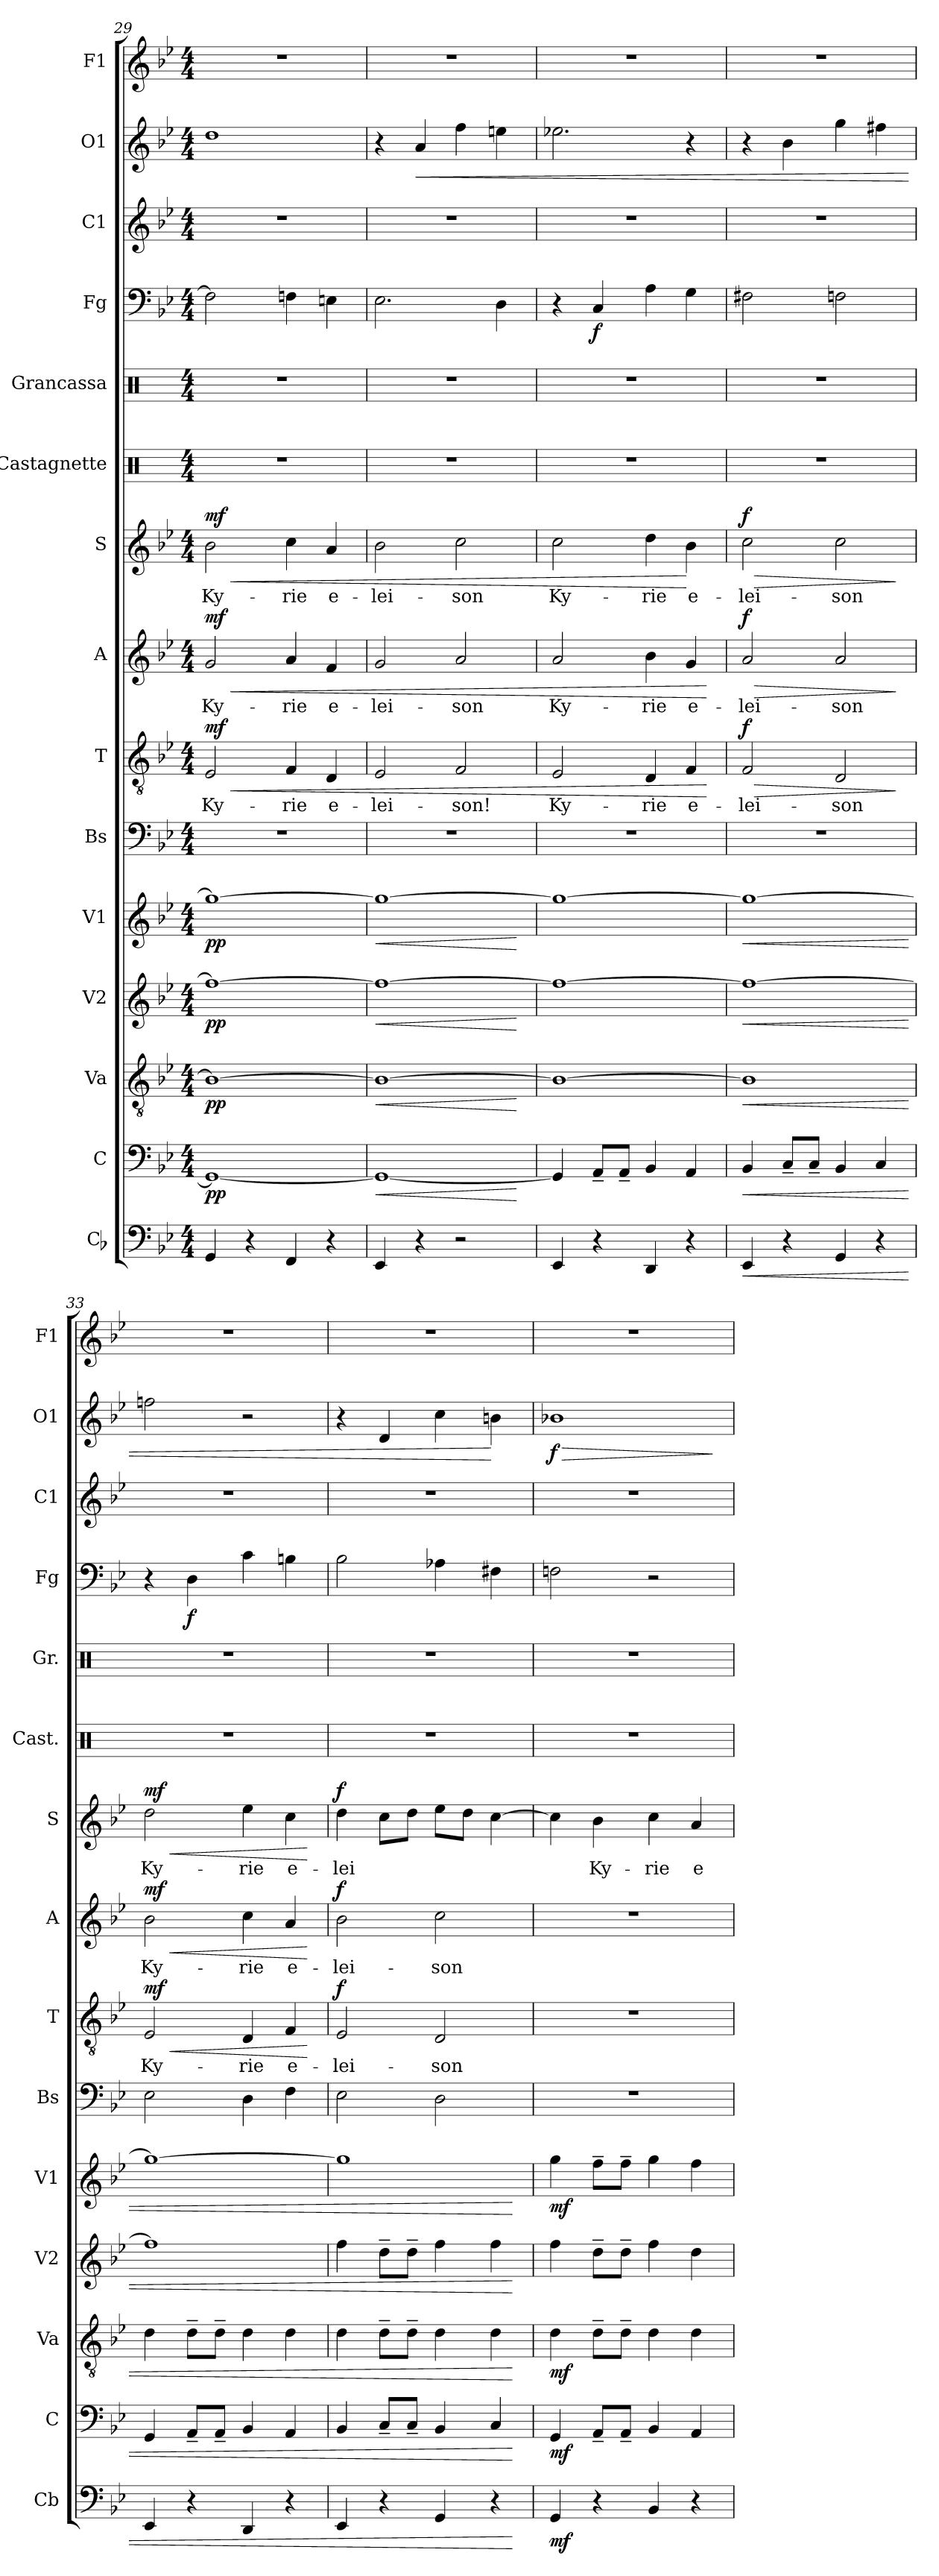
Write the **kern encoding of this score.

**kern	**dynam	**kern	**dynam	**kern	**dynam	**kern	**dynam	**kern	**dynam	**kern	**kern	**text	**dynam	**kern	**text	**dynam	**kern	**text	**dynam	**kern	**kern	**kern	**dynam	**kern	**kern	**dynam	**kern
*part15	*part15	*part14	*part14	*part13	*part13	*part12	*part12	*part11	*part11	*part10	*part9	*part9	*part9	*part8	*part8	*part8	*part7	*part7	*part7	*part6	*part5	*part4	*part4	*part3	*part2	*part2	*part1
*staff15	*staff15	*staff14	*staff14	*staff13	*staff13	*staff12	*staff12	*staff11	*staff11	*staff10	*staff9	*staff9	*staff9	*staff8	*staff8	*staff8	*staff7	*staff7	*staff7	*staff6	*staff5	*staff4	*staff4	*staff3	*staff2	*staff2	*staff1
*I"Cb	*	*I"C	*	*I"Va	*	*I"V2	*	*I"V1	*	*I"Bs	*I"T	*	*	*I"A	*	*	*I"S	*	*	*I"Castagnette	*I"Grancassa	*I"Fg	*	*I"C1	*I"O1	*	*I"F1
*I'Cb	*	*I'C	*	*I'Va	*	*I'V2	*	*I'V1	*	*I'Bs	*I'T	*	*	*I'A	*	*	*I'S	*	*	*I'Cast.	*I'Gr.	*I'Fg	*	*I'C1	*I'O1	*	*I'F1
*clefF4	*	*clefF4	*	*clefGv2	*	*clefG2	*	*clefG2	*	*clefF4	*clefGv2	*	*	*clefG2	*	*	*clefG2	*	*	*clefX	*clefX	*clefF4	*	*clefG2	*clefG2	*	*clefG2
*ITrd7c12	*	*	*	*	*	*	*	*	*	*	*	*	*	*	*	*	*	*	*	*	*	*	*	*ITrd1c2	*	*	*
*k[b-e-]	*	*k[b-e-]	*	*k[b-e-]	*	*k[b-e-]	*	*k[b-e-]	*	*k[b-e-]	*k[b-e-]	*	*	*k[b-e-]	*	*	*k[b-e-]	*	*	*k[]	*k[]	*k[b-e-]	*	*k[b-e-a-d-]	*k[b-e-]	*	*k[b-e-]
*M4/4	*	*M4/4	*	*M4/4	*	*M4/4	*	*M4/4	*	*M4/4	*M4/4	*	*	*M4/4	*	*	*M4/4	*	*	*M4/4	*M4/4	*M4/4	*	*M4/4	*M4/4	*	*M4/4
=29	=29	=29	=29	=29	=29	=29	=29	=29	=29	=29	=29	=29	=29	=29	=29	=29	=29	=29	=29	=29	=29	=29	=29	=29	=29	=29	=29
!	!	!	!LO:DY:b	!	!LO:DY:b	!	!LO:DY:b	!	!LO:DY:b	!	!	!LO:LY:b	!LO:HP:b	!	!LO:LY:b	!LO:HP:b	!	!LO:LY:b	!LO:HP:b	!	!	!	!	!	!	!	!
!	!	!	!	!	!	!	!	!	!	!	!	!	!LO:DY:n=1:b	!	!	!LO:DY:n=1:b	!	!	!LO:DY:n=1:b	!	!	!	!	!	!	!	!
4GGG/	.	1GG_	pp	1B-_	pp	1ff_	pp	1gg_	pp	1r	2E-/	Ky-	< mf	2g/	Ky-	< mf	2b-\	Ky-	< mf	1r	1r	2F#\]	.	1r	1dd	.	1r
4r	.	.	.	.	.	.	.	.	.	.	.	.	.	.	.	.	.	.	.	.	.	.	.	.	.	.	.
!	!	!	!	!	!	!	!	!	!	!	!	!LO:LY:b	!	!	!LO:LY:b	!	!	!LO:LY:b	!	!	!	!	!	!	!	!	!
4FFF/	.	.	.	.	.	.	.	.	.	.	4F/	-rie	.	4a/	-rie	.	4cc\	-rie	.	.	.	4Fn\	.	.	.	.	.
!	!	!	!	!	!	!	!	!	!	!	!	!LO:LY:b	!	!	!LO:LY:b	!	!	!LO:LY:b	!	!	!	!	!	!	!	!	!
4r	.	.	.	.	.	.	.	.	.	.	4D/	e-	.	4f/	e-	.	4a/	e-	.	.	.	4En\	.	.	.	.	.
=30	=30	=30	=30	=30	=30	=30	=30	=30	=30	=30	=30	=30	=30	=30	=30	=30	=30	=30	=30	=30	=30	=30	=30	=30	=30	=30	=30
!	!	!	!LO:HP:b	!	!LO:HP:b	!	!LO:HP:b	!	!LO:HP:b	!	!	!LO:LY:b	!	!	!LO:LY:b	!	!	!LO:LY:b	!	!	!	!	!	!	!	!	!
4EEE-/	.	1GG_	<	1B-_	<	1ff_	<	1gg_	<	1r	2E-/	-lei-	.	2g/	-lei-	.	2b-\	-lei-	.	1r	1r	2.E-\	.	1r	4r	.	1r
!	!	!	!	!	!	!	!	!	!	!	!	!	!	!	!	!	!	!	!	!	!	!	!	!	!	!LO:HP:b	!
4r	.	.	.	.	.	.	.	.	.	.	.	.	.	.	.	.	.	.	.	.	.	.	.	.	4a/	<	.
!	!	!	!	!	!	!	!	!	!	!	!	!LO:LY:b	!	!	!LO:LY:b	!	!	!LO:LY:b	!	!	!	!	!	!	!	!	!
2r	.	.	.	.	.	.	.	.	.	.	2F/	-son!	.	2a/	-son	.	2cc\	-son	.	.	.	.	.	.	4ff\	.	.
.	.	.	.	.	.	.	.	.	.	.	.	.	.	.	.	.	.	.	.	.	.	4D\	.	.	4een\	.	.
.	.	.	[	.	[	.	[	.	[	.	.	.	.	.	.	.	.	.	.	.	.	.	.	.	.	.	.
!!LO:PB:g=z
=31	=31	=31	=31	=31	=31	=31	=31	=31	=31	=31	=31	=31	=31	=31	=31	=31	=31	=31	=31	=31	=31	=31	=31	=31	=31	=31	=31
!	!	!	!	!	!	!	!	!	!	!	!	!LO:LY:b	!	!	!LO:LY:b	!	!	!LO:LY:b	!	!	!	!	!	!	!	!	!
4EEE-/	.	4GG/]	.	1B-_	.	1ff_	.	1gg_	.	1r	2E-/	Ky-	.	2a/	Ky-	.	2cc\	Ky-	.	1r	1r	4r	.	1r	2.ee-X\	.	1r
!	!	!	!	!	!	!	!	!	!	!	!	!	!	!	!	!	!	!	!	!	!	!	!LO:DY:b	!	!	!	!
4r	.	8AA~/L	.	.	.	.	.	.	.	.	.	.	.	.	.	.	.	.	.	.	.	4C/	f	.	.	.	.
.	.	8AA~/J	.	.	.	.	.	.	.	.	.	.	.	.	.	.	.	.	.	.	.	.	.	.	.	.	.
!	!	!	!	!	!	!	!	!	!	!	!	!LO:LY:b	!	!	!LO:LY:b	!	!	!LO:LY:b	!	!	!	!	!	!	!	!	!
4DDD/	.	4BB-/	.	.	.	.	.	.	.	.	4D/	-rie	.	4b-\	-rie	.	4dd\	-rie	.	.	.	4A\	.	.	.	.	.
!	!	!	!	!	!	!	!	!	!	!	!	!LO:LY:b	!	!	!LO:LY:b	!	!	!LO:LY:b	!	!	!	!	!	!	!	!	!
4r	.	4AA/	.	.	.	.	.	.	.	.	4F/	e-	.	4g/	e-	.	4b-\	e-	[	.	.	4G\	.	.	4r	.	.
.	.	.	.	.	.	.	.	.	.	.	.	.	[	.	.	[	.	.	.	.	.	.	.	.	.	.	.
=32	=32	=32	=32	=32	=32	=32	=32	=32	=32	=32	=32	=32	=32	=32	=32	=32	=32	=32	=32	=32	=32	=32	=32	=32	=32	=32	=32
!	!LO:HP:b	!	!LO:HP:b	!	!LO:HP:b	!	!LO:HP:b	!	!LO:HP:b	!	!	!LO:LY:b	!LO:HP:b	!	!LO:LY:b	!LO:HP:b	!	!LO:LY:b	!LO:HP:b	!	!	!	!	!	!	!	!
!	!	!	!	!	!	!	!	!	!	!	!	!	!LO:DY:n=1:b	!	!	!LO:DY:n=1:b	!	!	!LO:DY:n=1:b	!	!	!	!	!	!	!	!
4EEE-/	<	4BB-/	<	1B-]	<	1ff_	<	1gg_	<	1r	2F/	-lei-	> f	2a/	-lei-	> f	2cc\	-lei-	> f	1r	1r	2F#X\	.	1r	4r	.	1r
4r	.	8C~/L	.	.	.	.	.	.	.	.	.	.	.	.	.	.	.	.	.	.	.	.	.	.	4b-\	.	.
.	.	8C~/J	.	.	.	.	.	.	.	.	.	.	.	.	.	.	.	.	.	.	.	.	.	.	.	.	.
!	!	!	!	!	!	!	!	!	!	!	!	!LO:LY:b	!	!	!LO:LY:b	!	!	!LO:LY:b	!	!	!	!	!	!	!	!	!
4GGG/	.	4BB-/	.	.	.	.	.	.	.	.	2D/	-son	.	2a/	-son	.	2cc\	-son	.	.	.	2Fn\	.	.	4gg\	.	.
4r	.	4C/	.	.	.	.	.	.	.	.	.	.	.	.	.	.	.	.	.	.	.	.	.	.	4ff#X\	.	.
.	.	.	.	.	.	.	.	.	.	.	.	.	]	.	.	]	.	.	]	.	.	.	.	.	.	.	.
=33	=33	=33	=33	=33	=33	=33	=33	=33	=33	=33	=33	=33	=33	=33	=33	=33	=33	=33	=33	=33	=33	=33	=33	=33	=33	=33	=33
!	!	!	!	!	!	!	!	!	!	!	!	!LO:LY:b	!LO:HP:b	!	!LO:LY:b	!LO:HP:b	!	!LO:LY:b	!LO:HP:b	!	!	!	!	!	!	!	!
!	!	!	!	!	!	!	!	!	!	!	!	!	!LO:DY:n=1:b	!	!	!LO:DY:n=1:b	!	!	!LO:DY:n=1:b	!	!	!	!	!	!	!	!
4EEE-/	.	4GG/	.	4d\	.	1ff]	.	1gg_	.	2E-\	2E-/	Ky-	< mf	2b-\	Ky-	< mf	2dd\	Ky-	< mf	1r	1r	4r	.	1r	2ffn\	.	1r
!	!	!	!	!	!	!	!	!	!	!	!	!	!	!	!	!	!	!	!	!	!	!	!LO:DY:b	!	!	!	!
4r	.	8AA~/L	.	8d~\L	.	.	.	.	.	.	.	.	.	.	.	.	.	.	.	.	.	4D\	f	.	.	.	.
.	.	8AA~/J	.	8d~\J	.	.	.	.	.	.	.	.	.	.	.	.	.	.	.	.	.	.	.	.	.	.	.
!	!	!	!	!	!	!	!	!	!	!	!	!LO:LY:b	!	!	!LO:LY:b	!	!	!LO:LY:b	!	!	!	!	!	!	!	!	!
4DDD/	.	4BB-/	.	4d\	.	.	.	.	.	4D\	4D/	-rie	.	4cc\	-rie	.	4ee-\	-rie	.	.	.	4c\	.	.	2r	.	.
!	!	!	!	!	!	!	!	!	!	!	!	!LO:LY:b	!	!	!LO:LY:b	!	!	!LO:LY:b	!	!	!	!	!	!	!	!	!
4r	.	4AA/	.	4d\	.	.	.	.	.	4F\	4F/	e-	.	4a/	e-	.	4cc\	e-	.	.	.	4Bn\	.	.	.	.	.
.	.	.	.	.	.	.	.	.	.	.	.	.	[	.	.	[	.	.	[	.	.	.	.	.	.	.	.
=34	=34	=34	=34	=34	=34	=34	=34	=34	=34	=34	=34	=34	=34	=34	=34	=34	=34	=34	=34	=34	=34	=34	=34	=34	=34	=34	=34
!	!	!	!	!	!	!	!	!	!	!	!	!LO:LY:b	!LO:DY:b	!	!LO:LY:b	!LO:DY:b	!	!LO:LY:b	!LO:DY:b	!	!	!	!	!	!	!	!
4EEE-/	.	4BB-/	.	4d\	.	4ff\	.	1gg]	.	2E-\	2E-/	-lei-	f	2b-\	-lei-	f	4dd\	-lei	f	1r	1r	2B-\	.	1r	4r	.	1r
4r	.	8C~/L	.	8d~\L	.	8dd~\L	.	.	.	.	.	.	.	.	.	.	8cc\L	.	.	.	.	.	.	.	4d/	.	.
.	.	8C~/J	.	8d~\J	.	8dd~\J	.	.	.	.	.	.	.	.	.	.	8dd\J	.	.	.	.	.	.	.	.	.	.
!	!	!	!	!	!	!	!	!	!	!	!	!LO:LY:b	!	!	!LO:LY:b	!	!	!	!	!	!	!	!	!	!	!	!
4GGG/	.	4BB-/	.	4d\	.	4ff\	.	.	.	2D\	2D/	-son	.	2cc\	-son	.	8ee-\L	.	.	.	.	4A-X\	.	.	4cc\	.	.
.	.	.	.	.	.	.	.	.	.	.	.	.	.	.	.	.	8dd\J	.	.	.	.	.	.	.	.	.	.
4r	.	4C/	.	4d\	.	4ff\	.	.	.	.	.	.	.	.	.	.	[4cc\	.	.	.	.	4F#X\	.	.	4bn\	[	.
.	[	.	[	.	[	.	[	.	[	.	.	.	.	.	.	.	.	.	.	.	.	.	.	.	.	.	.
=35	=35	=35	=35	=35	=35	=35	=35	=35	=35	=35	=35	=35	=35	=35	=35	=35	=35	=35	=35	=35	=35	=35	=35	=35	=35	=35	=35
!	!LO:DY:b	!	!LO:DY:b	!	!LO:DY:b	!	!	!	!LO:DY:b	!	!	!	!	!	!	!	!	!	!	!	!	!	!	!	!	!LO:HP:b	!
!	!	!	!	!	!	!	!	!	!	!	!	!	!	!	!	!	!	!	!	!	!	!	!	!	!	!LO:DY:n=1:b	!
4GGG/	mf	4GG/	mf	4d\	mf	4ff\	.	4gg\	mf	1r	1r	.	.	1r	.	.	4cc\]	.	.	1r	1r	2Fn\	.	1r	1b-X	> f	1r
!	!	!	!	!	!	!	!	!	!	!	!	!	!	!	!	!	!	!LO:LY:b	!	!	!	!	!	!	!	!	!
4r	.	8AA~/L	.	8d~\L	.	8dd~\L	.	8ff~\L	.	.	.	.	.	.	.	.	4b-\	Ky-	.	.	.	.	.	.	.	.	.
.	.	8AA~/J	.	8d~\J	.	8dd~\J	.	8ff~\J	.	.	.	.	.	.	.	.	.	.	.	.	.	.	.	.	.	.	.
!	!	!	!	!	!	!	!	!	!	!	!	!	!	!	!	!	!	!LO:LY:b	!	!	!	!	!	!	!	!	!
4BBB-/	.	4BB-/	.	4d\	.	4ff\	.	4gg\	.	.	.	.	.	.	.	.	4cc\	-rie	.	.	.	2r	.	.	.	.	.
!	!	!	!	!	!	!	!	!	!	!	!	!	!	!	!	!	!	!LO:LY:b	!	!	!	!	!	!	!	!	!
4r	.	4AA/	.	4d\	.	4dd\	.	4ff\	.	.	.	.	.	.	.	.	4a/	e-	.	.	.	.	.	.	.	.	.
.	.	.	.	.	.	.	.	.	.	.	.	.	.	.	.	.	.	.	.	.	.	.	.	.	.	]	.
=	=	=	=	=	=	=	=	=	=	=	=	=	=	=	=	=	=	=	=	=	=	=	=	=	=	=	=
*-	*-	*-	*-	*-	*-	*-	*-	*-	*-	*-	*-	*-	*-	*-	*-	*-	*-	*-	*-	*-	*-	*-	*-	*-	*-	*-	*-
